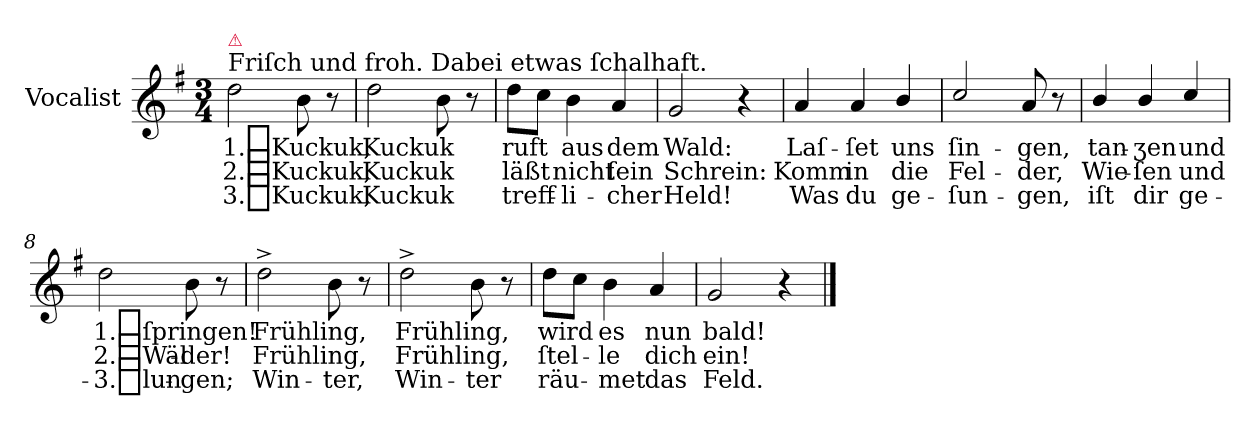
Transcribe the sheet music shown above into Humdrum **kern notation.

**kern	**text	**text	**text
*part1	*part1	*part1	*part1
*staff1	*staff1	*staff1	*staff1
*I"Vocalist	*	*	*
*clefG2	*	*	*
*k[f#]	*	*	*
*G:	*	*	*
*M3/4	*	*	*
=1	=1	=1	=1
!LO:TX:a:t=Friſch und froh. Dabei etwas ſchalhaft.	!	!	!
!LO:TX:a:color=crimson:t=⚠	!	!	!
2dd	1._Kuckuk,	2._Kuckuk,	3._Kuckuk,
8b	.	.	.
8r	.	.	.
=2	=2	=2	=2
2dd	Kuckuk	Kuckuk	Kuckuk
8b	.	.	.
8r	.	.	.
=3	=3	=3	=3
8ddL	ruft	läßt	treff-
8ccJ	.	.	.
4b	aus	nicht	-li-
4a	dem	ſein	-cher
=4	=4	=4	=4
2g	Wald:	Schrein:	Held!
4r	.	.	.
=5	=5	=5	=5
4a	Laſ-	Komm	Was
4a	-ſet	in	du
4b/	uns	die	ge-
=6	=6	=6	=6
2cc/	ſin-	Fel-	-ſun-
8a	-gen,	-der,	-gen,
8r	.	.	.
=7	=7	=7	=7
4b/	tan-	Wie-	iſt
4b/	-ʒen	-ſen	dir
4cc/	und	und	ge-
=8	=8	=8	=8
2dd	1._ſpringen!	2._Wäl-	3._lun-
8b	.	-der!	-gen;
8r	.	.	.
=9	=9	=9	=9
2dd^	Frühling,	Frühling,	Win-
8b	.	.	-ter,
8r	.	.	.
=10	=10	=10	=10
2dd^	Frühling,	Frühling,	Win-
8b	.	.	-ter
8r	.	.	.
=11	=11	=11	=11
8ddL	wird	ſtel-	räu-
8ccJ	.	.	.
4b	es	-le	-met
4a	nun	dich	das
=12	=12	=12	=12
2g	bald!	ein!	Feld.
4r	.	.	.
==	==	==	==
*-	*-	*-	*-
